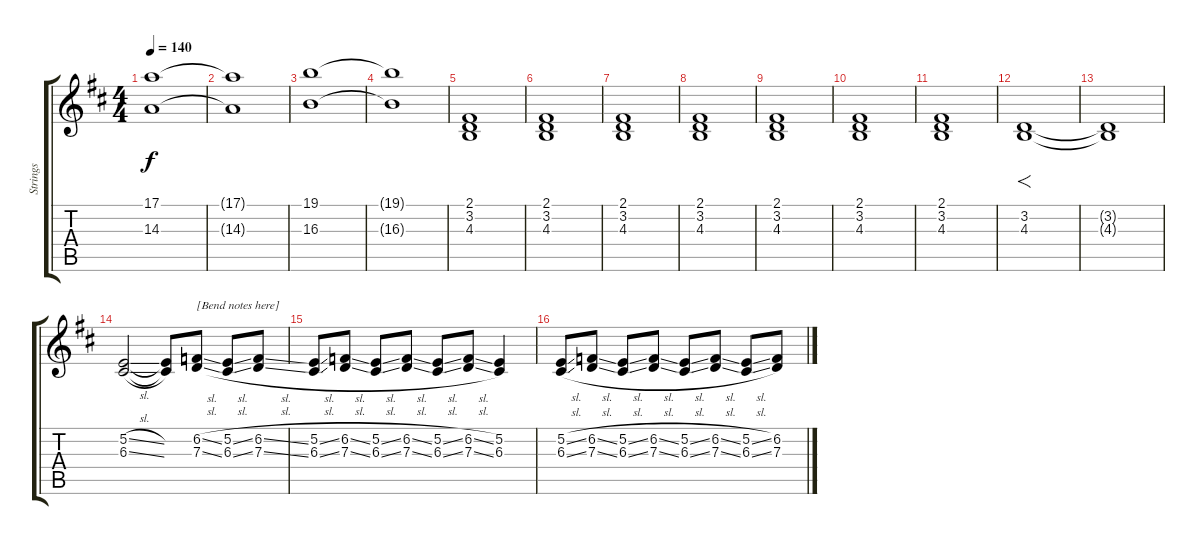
\track ("Strings" "Strings") {instrument stringensemble1}
\staff {score tabs}
\tuning (E4 B3 G3 D3 A2 E2) {hide}
\ts (4 4)
\tempo 140
\clef g2
\ks bminor
(17.1 14.3).1{dy f} |
(17.1{t} 14.3{t}).1 |
(19.1 16.3).1 |
(19.1{t} 16.3{t}).1 |
(2.1 3.2 4.3).1 |
(2.1 3.2 4.3).1 |
(2.1 3.2 4.3).1 |
(2.1 3.2 4.3).1 |
(2.1 3.2 4.3).1 |
(2.1 3.2 4.3).1 |
(2.1 3.2 4.3).1 |
(3.2 4.3).1{f} |
(3.2{t} 4.3{t}).1 |
(5.2{sl} 6.3{sl}).2 (5.2{t} 6.3{t}).8 (6.2{sl} 7.3{sl}).8{txt "[Bend notes here]"} (5.2{sl} 6.3{sl}).8 (6.2{sl} 7.3{sl}).8 |
(5.2{sl} 6.3{sl}).8 (6.2{sl} 7.3{sl}).8 (5.2{sl} 6.3{sl}).8 (6.2{sl} 7.3{sl}).8 (5.2{sl} 6.3{sl}).8 (6.2{sl} 7.3{sl}).8 (5.2 6.3).4 |
(5.2{sl} 6.3{sl}).8 (6.2{sl} 7.3{sl}).8 (5.2{sl} 6.3{sl}).8 (6.2{sl} 7.3{sl}).8 (5.2{sl} 6.3{sl}).8 (6.2{sl} 7.3{sl}).8 (5.2{sl} 6.3{sl}).8 (6.2{sl} 7.3{sl}).8
